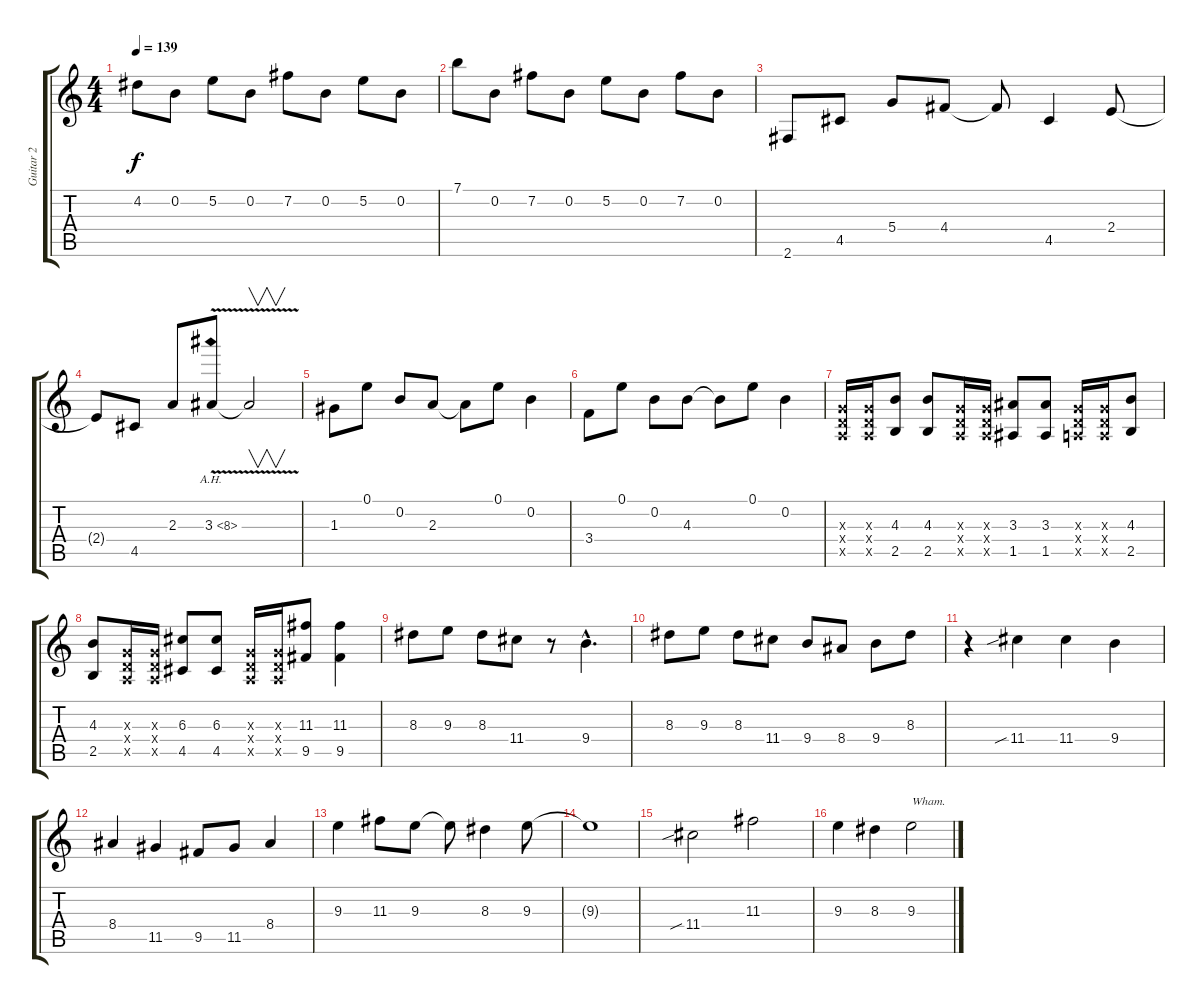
\track ("Guitar 2" "Guitar 2") {instrument distortionguitar}
\staff {score tabs}
\tuning (E4 B3 G3 D3 A2 E2) {hide}
\ts (4 4)
\tempo 139
\clef g2
\ks c
4.2.8{dy f} 0.2.8 5.2.8 0.2.8 7.2.8 0.2.8 5.2.8 0.2.8 |
7.1.8 0.2.8 7.2.8 0.2.8 5.2.8 0.2.8 7.2.8 0.2.8 |
2.6.8 4.5.8 5.4.8 4.4.8 4.4{t}.8 4.5.4 2.4.8 |
2.4{t}.8 4.5.8 2.3.8 3.3{ah 5 v}.8 3.3{t}.2{v} |
1.3.8 0.1.8 0.2.8 2.3.8 2.3{t}.8 0.1.8 0.2.4 |
3.4.8 0.1.8 0.2.8 4.3.8 4.3{t}.8 0.1.8 0.2.4 |
(0.3{x} 0.4{x} 0.5{x}).16 (0.3{x} 0.4{x} 0.5{x}).16 (4.3 2.5).8 (4.3 2.5).8 (0.3{x} 0.4{x} 0.5{x}).16 (0.3{x} 0.4{x} 0.5{x}).16 (3.3 1.5).8 (3.3 1.5).8 (0.3{x} 0.4{x} 0.5{x}).16 (0.3{x} 0.4{x} 0.5{x}).16 (4.3 2.5).8 |
(4.3 2.5).8 (0.3{x} 0.4{x} 0.5{x}).16 (0.3{x} 0.4{x} 0.5{x}).16 (6.3 4.5).8 (6.3 4.5).8 (0.3{x} 0.4{x} 0.5{x}).16 (0.3{x} 0.4{x} 0.5{x}).16 (11.3 9.5).8 (11.3 9.5).4 |
8.3.8 9.3.8 8.3.8 11.4.8 r.8 9.4{hac}.4{d} |
8.3.8 9.3.8 8.3.8 11.4.8 9.4.8 8.4.8 9.4.8 8.3.8 |
r.4 11.4{sib}.4 11.4.4 9.4.4 |
8.4.4 11.5.4 9.5.8 11.5.8 8.4.4 |
9.3.4 11.3.8 9.3.8 9.3{t}.8 8.3.4 9.3.8 |
9.3{t}.1 |
11.4{sib}.2 11.3.2 |
9.3.4 8.3.4 9.3.2{txt "Wham."}
